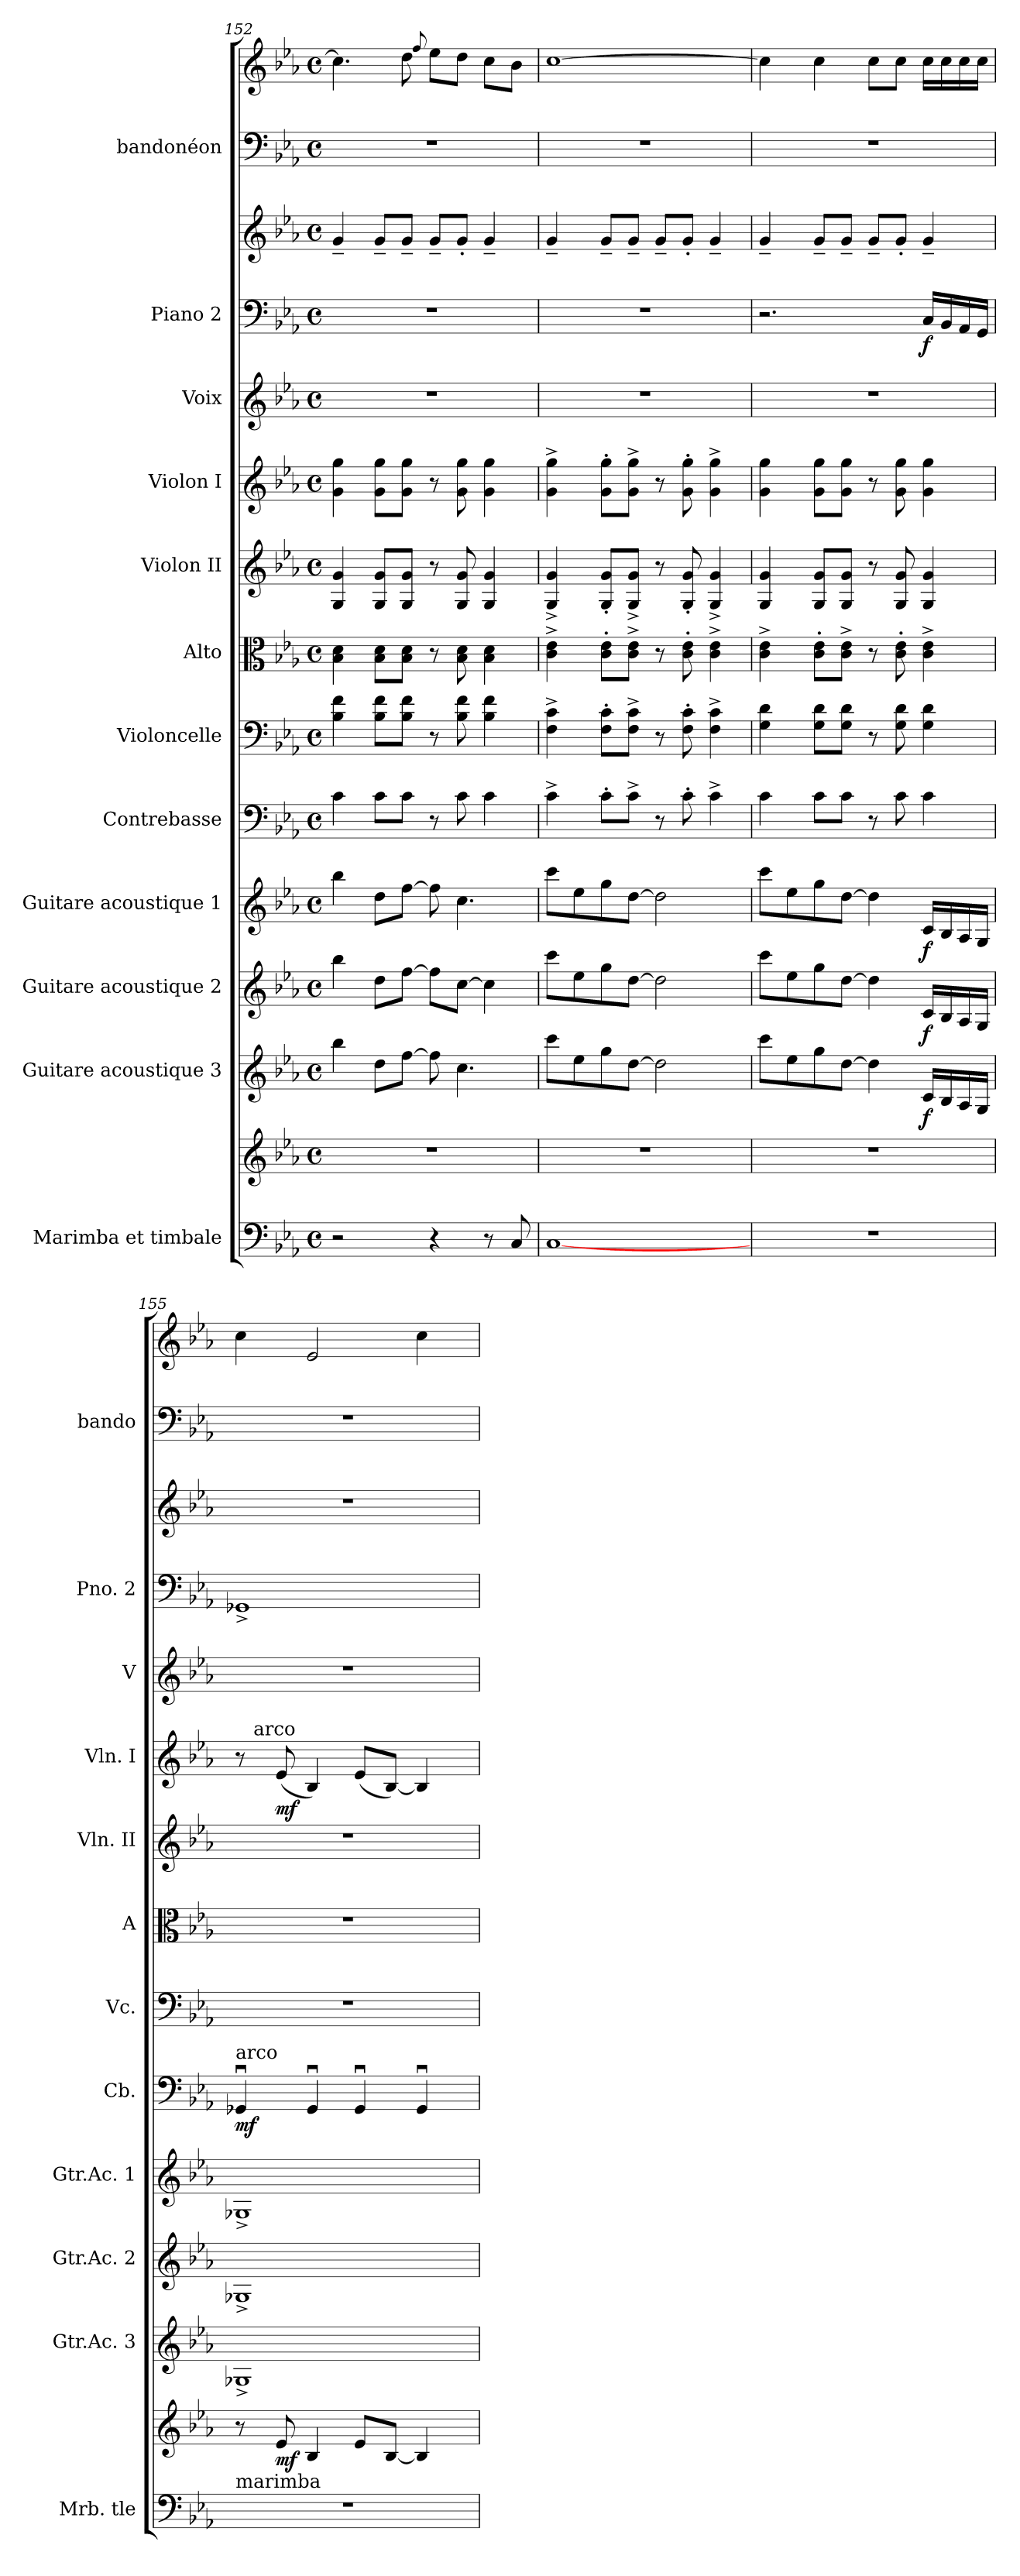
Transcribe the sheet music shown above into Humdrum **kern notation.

**kern	**kern	**dynam	**kern	**dynam	**kern	**dynam	**kern	**dynam	**kern	**dynam	**kern	**kern	**kern	**kern	**dynam	**kern	**kern	**kern	**dynam	**kern	**kern
*part12	*part12	*part12	*part11	*part11	*part10	*part10	*part9	*part9	*part8	*part8	*part7	*part6	*part5	*part4	*part4	*part3	*part2	*part2	*part2	*part1	*part1
*staff15	*staff14	*staff14/15	*staff13	*staff13	*staff12	*staff12	*staff11	*staff11	*staff10	*staff10	*staff9	*staff8	*staff7	*staff6	*staff6	*staff5	*staff4	*staff3	*staff3/4	*staff2	*staff1
*I"Marimba et timbale	*	*	*I"Guitare acoustique 3	*	*I"Guitare acoustique 2	*	*I"Guitare acoustique 1	*	*I"Contrebasse	*	*I"Violoncelle	*I"Alto	*I"Violon II	*I"Violon I	*	*I"Voix	*I"Piano 2	*	*	*I"bandonéon	*
*I'Mrb. tle	*	*	*I'Gtr.Ac. 3	*	*I'Gtr.Ac. 2	*	*I'Gtr.Ac. 1	*	*I'Cb.	*	*I'Vc.	*I'A	*I'Vln. II	*I'Vln. I	*	*I'V	*I'Pno. 2	*	*	*I'bando	*
*clefF4	*clefG2	*	*clefG2	*	*clefG2	*	*clefG2	*	*clefF4	*	*clefF4	*clefC3	*clefG2	*clefG2	*	*clefG2	*clefF4	*clefG2	*	*clefF4	*clefG2
*	*	*	*ITrd7c12	*	*ITrd7c12	*	*ITrd7c12	*	*ITrd7c12	*	*	*	*	*	*	*	*	*	*	*	*
*k[b-e-a-]	*k[b-e-a-]	*	*k[b-e-a-]	*	*k[b-e-a-]	*	*k[b-e-a-]	*	*k[b-e-a-]	*	*k[b-e-a-]	*k[b-e-a-]	*k[b-e-a-]	*k[b-e-a-]	*	*k[b-e-a-]	*k[b-e-a-]	*k[b-e-a-]	*	*k[b-e-a-]	*k[b-e-a-]
*c:	*c:	*	*c:	*	*c:	*	*c:	*	*c:	*	*c:	*c:	*c:	*c:	*	*c:	*c:	*c:	*	*c:	*c:
*M4/4	*M4/4	*	*M4/4	*	*M4/4	*	*M4/4	*	*M4/4	*	*M4/4	*M4/4	*M4/4	*M4/4	*	*M4/4	*M4/4	*M4/4	*	*M4/4	*M4/4
*met(c)	*met(c)	*	*met(c)	*	*met(c)	*	*met(c)	*	*met(c)	*	*met(c)	*met(c)	*met(c)	*met(c)	*	*met(c)	*met(c)	*met(c)	*	*met(c)	*met(c)
=152	=152	=152	=152	=152	=152	=152	=152	=152	=152	=152	=152	=152	=152	=152	=152	=152	=152	=152	=152	=152	=152
2r	1r	.	4b-\	.	4b-\	.	4b-\	.	4C\	.	4B-\ 4f\	4B-\ 4d\	4G/ 4g/	4g\ 4gg\	.	1r	1r	4g~</	.	1r	4.cc\]
.	.	.	8d\L	.	8d\L	.	8d\L	.	8C\L	.	8B-\ 8f\L	8B-\ 8d\L	8G/ 8g/L	8g\ 8gg\L	.	.	.	8g~</L	.	.	.
.	.	.	[8f\J	.	[8f\J	.	[8f\J	.	8C\J	.	8B-\ 8f\J	8B-\ 8d\J	8G/ 8g/J	8g\ 8gg\J	.	.	.	8g~</J	.	.	8dd\
.	.	.	.	.	.	.	.	.	.	.	.	.	.	.	.	.	.	.	.	.	8qqff/
4r	.	.	8f\]	.	8f\L]	.	8f\]	.	8r	.	8r	8r	8r	8r	.	.	.	8g~</L	.	.	8ee-\L
.	.	.	4.c\	.	[8c\J	.	4.c\	.	8C\	.	8B-\ 8f\	8B-\ 8d\	8G/ 8g/	8g\ 8gg\	.	.	.	8g'</J	.	.	8dd\J
8r	.	.	.	.	4c\]	.	.	.	4C\	.	4B-\ 4f\	4B-\ 4d\	4G/ 4g/	4g\ 4gg\	.	.	.	4g~</	.	.	8cc\L
8C/	.	.	.	.	.	.	.	.	.	.	.	.	.	.	.	.	.	.	.	.	8b-\J
!!LO:PB:g=z
=153	=153	=153	=153	=153	=153	=153	=153	=153	=153	=153	=153	=153	=153	=153	=153	=153	=153	=153	=153	=153	=153
[1C	1r	.	8cc\L	.	8cc\L	.	8cc\L	.	4C^>\	.	4F\^> 4c\^>	4c\^> 4e-\^>	4G/^< 4g/^<	4g\^> 4gg\^>	.	1r	1r	4g~</	.	1r	[1cc
.	.	.	8e-\	.	8e-\	.	8e-\	.	.	.	.	.	.	.	.	.	.	.	.	.	.
.	.	.	8g\	.	8g\	.	8g\	.	8C'>\L	.	8F\'> 8c\'>L	8c\'> 8e-\'>L	8G/'< 8g/'<L	8g\'> 8gg\'>L	.	.	.	8g~</L	.	.	.
.	.	.	[8d\J	.	[8d\J	.	[8d\J	.	8C^>\J	.	8F\^> 8c\^>J	8c\^> 8e-\^>J	8G/^< 8g/^<J	8g\^> 8gg\^>J	.	.	.	8g~</J	.	.	.
.	.	.	2d\]	.	2d\]	.	2d\]	.	8r	.	8r	8r	8r	8r	.	.	.	8g~</L	.	.	.
.	.	.	.	.	.	.	.	.	8C'>\	.	8F\'> 8c\'>	8c\'> 8e-\'>	8G/'< 8g/'<	8g\'> 8gg\'>	.	.	.	8g'</J	.	.	.
.	.	.	.	.	.	.	.	.	4C^>\	.	4F\^> 4c\^>	4c\^> 4e-\^>	4G/^< 4g/^<	4g\^> 4gg\^>	.	.	.	4g~</	.	.	.
=154	=154	=154	=154	=154	=154	=154	=154	=154	=154	=154	=154	=154	=154	=154	=154	=154	=154	=154	=154	=154	=154
1r	1r	.	8cc\L	.	8cc\L	.	8cc\L	.	4C\	.	4G\ 4d\	4c\^> 4e-\^>	4G/ 4g/	4g\ 4gg\	.	1r	2.r	4g~</	.	1r	4cc\]
.	.	.	8e-\	.	8e-\	.	8e-\	.	.	.	.	.	.	.	.	.	.	.	.	.	.
.	.	.	8g\	.	8g\	.	8g\	.	8C\L	.	8G\ 8d\L	8c\'> 8e-\'>L	8G/ 8g/L	8g\ 8gg\L	.	.	.	8g~</L	.	.	4cc\
.	.	.	[8d\J	.	[8d\J	.	[8d\J	.	8C\J	.	8G\ 8d\J	8c\^> 8e-\^>J	8G/ 8g/J	8g\ 8gg\J	.	.	.	8g~</J	.	.	.
.	.	.	4d\]	.	4d\]	.	4d\]	.	8r	.	8r	8r	8r	8r	.	.	.	8g~</L	.	.	8cc\L
.	.	.	.	.	.	.	.	.	8C\	.	8G\ 8d\	8c\'> 8e-\'>	8G/ 8g/	8g\ 8gg\	.	.	.	8g'</J	.	.	8cc\J
!	!	!	!	!LO:DY:b	!	!LO:DY:b	!	!LO:DY:b	!	!	!	!	!	!	!	!	!	!	!LO:DY:b=2	!	!
.	.	.	16C/LL	f	16C/LL	f	16C/LL	f	4C\	.	4G\ 4d\	4c\^> 4e-\^>	4G/ 4g/	4g\ 4gg\	.	.	16C/LL	4g~</	f	.	16cc\LL
.	.	.	16BB-/	.	16BB-/	.	16BB-/	.	.	.	.	.	.	.	.	.	16BB-/	.	.	.	16cc\
.	.	.	16AA-/	.	16AA-/	.	16AA-/	.	.	.	.	.	.	.	.	.	16AA-/	.	.	.	16cc\
.	.	.	16GG/JJ	.	16GG/JJ	.	16GG/JJ	.	.	.	.	.	.	.	.	.	16GG/JJ	.	.	.	16cc\JJ
=155	=155	=155	=155	=155	=155	=155	=155	=155	=155	=155	=155	=155	=155	=155	=155	=155	=155	=155	=155	=155	=155
!	!	!	!	!	!	!	!	!	!LO:TX:a:t=arco	!	!	!	!	!	!	!	!	!	!	!	!
!	!LO:TX:b:t=marimba	!	!	!	!	!	!	!	!	!	!	!	!	!	!	!	!	!	!	!	!
!	!	!	!	!	!	!	!	!	!	!LO:DY:b	!	!	!	!	!	!	!	!	!	!	!
*	*	*	*	*	*	*	*	*	*	*	*	*	*	*^	*	*	*	*	*	*	*
1r	8r	.	1GG-X^<	.	1GG-X^<	.	1GG-X^<	.	4GGG-Xu>/	mf	1r	1r	1r	8r	20ryy	.	1r	1GG-X^<	1r	.	1r	4cc\
!	!	!	!	!	!	!	!	!	!	!	!	!	!	!	!LO:TX:a:t=arco	!	!	!	!	!	!	!
.	.	.	.	.	.	.	.	.	.	.	.	.	.	.	5%4ryy	.	.	.	.	.	.	.
!	!	!LO:DY:b	!	!	!	!	!	!	!	!	!	!	!	!	!	!LO:DY:b	!	!	!	!	!	!
.	8e-/	mf	.	.	.	.	.	.	.	.	.	.	.	(<8e-/	.	mf	.	.	.	.	.	.
.	4B-/	.	.	.	.	.	.	.	4GGG-u>/	.	.	.	.	4B-/)	.	.	.	.	.	.	.	2e-/
.	8e-/L	.	.	.	.	.	.	.	4GGG-u>/	.	.	.	.	(<8e-/L	.	.	.	.	.	.	.	.
.	[8B-/J	.	.	.	.	.	.	.	.	.	.	.	.	[8B-/J)	.	.	.	.	.	.	.	.
.	4B-/]	.	.	.	.	.	.	.	4GGG-u>/	.	.	.	.	4B-/]	.	.	.	.	.	.	.	4cc\
.	.	.	.	.	.	.	.	.	.	.	.	.	.	.	10.ryy	.	.	.	.	.	.	.
*	*	*	*	*	*	*	*	*	*	*	*	*	*	*v	*v	*	*	*	*	*	*	*
=	=	=	=	=	=	=	=	=	=	=	=	=	=	=	=	=	=	=	=	=	=
*-	*-	*-	*-	*-	*-	*-	*-	*-	*-	*-	*-	*-	*-	*-	*-	*-	*-	*-	*-	*-	*-
